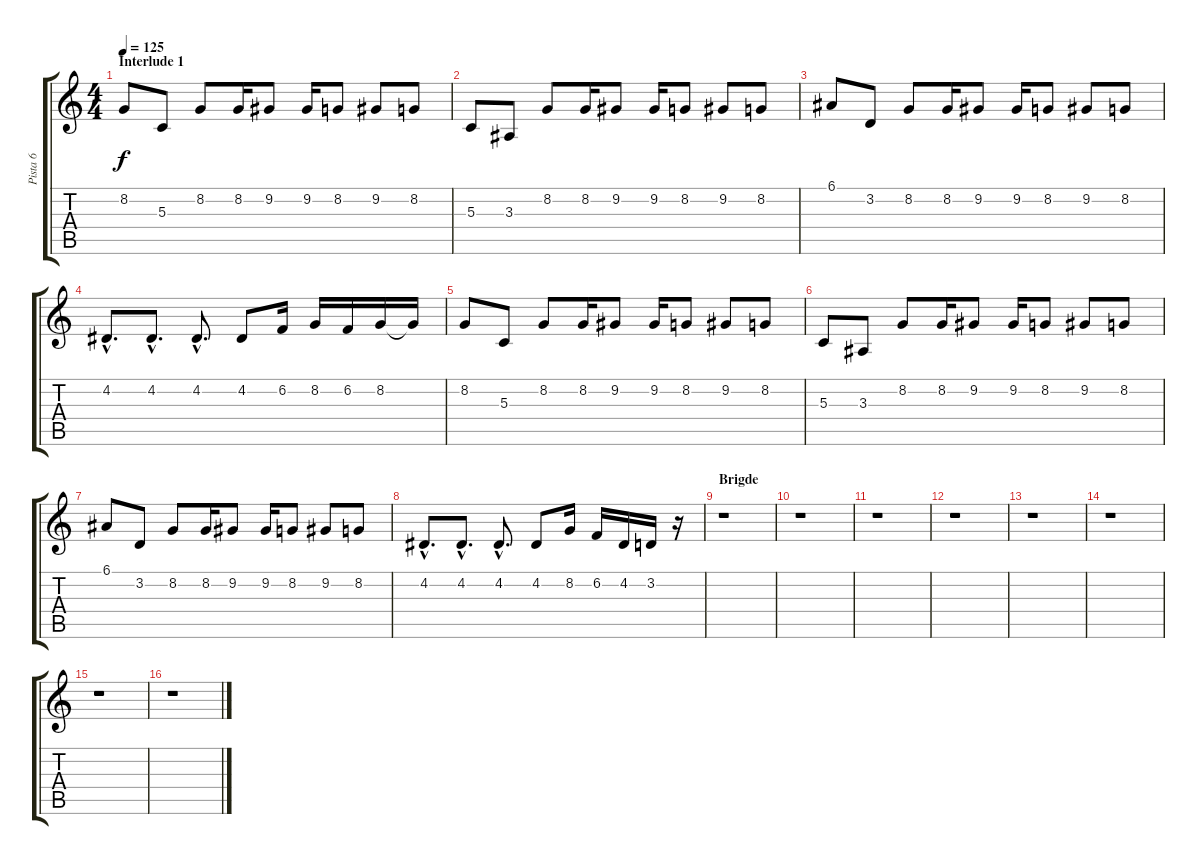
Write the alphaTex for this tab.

\track ("Pista 6" "Pista 6") {instrument brasssection}
\staff {score tabs}
\tuning (E4 B3 G3 D3 A2 E2) {hide}
\ts (4 4)
\section ("" "Interlude 1")
\tempo 125
\clef g2
\ks c
8.2.8{dy f} 5.3.8 8.2.8 8.2.16 9.2.8 9.2.16 8.2.8 9.2.8 8.2.8 |
5.3.8 3.3.8 8.2.8 8.2.16 9.2.8 9.2.16 8.2.8 9.2.8 8.2.8 |
6.1.8 3.2.8 8.2.8 8.2.16 9.2.8 9.2.16 8.2.8 9.2.8 8.2.8 |
4.2{hac}.8{d} 4.2{hac}.8{d} 4.2{hac}.8{d} 4.2.8 6.2.16 8.2.16 6.2.16 8.2.16 8.2{t}.16 |
8.2.8 5.3.8 8.2.8 8.2.16 9.2.8 9.2.16 8.2.8 9.2.8 8.2.8 |
5.3.8 3.3.8 8.2.8 8.2.16 9.2.8 9.2.16 8.2.8 9.2.8 8.2.8 |
6.1.8 3.2.8 8.2.8 8.2.16 9.2.8 9.2.16 8.2.8 9.2.8 8.2.8 |
4.2{hac}.8{d} 4.2{hac}.8{d} 4.2{hac}.8{d} 4.2.8 8.2.16 6.2.16 4.2.16 3.2.16 r.16 |
\section ("" "Brigde")
r.1 |
r.1 |
r.1 |
r.1 |
r.1 |
r.1 |
r.1 |
r.1
